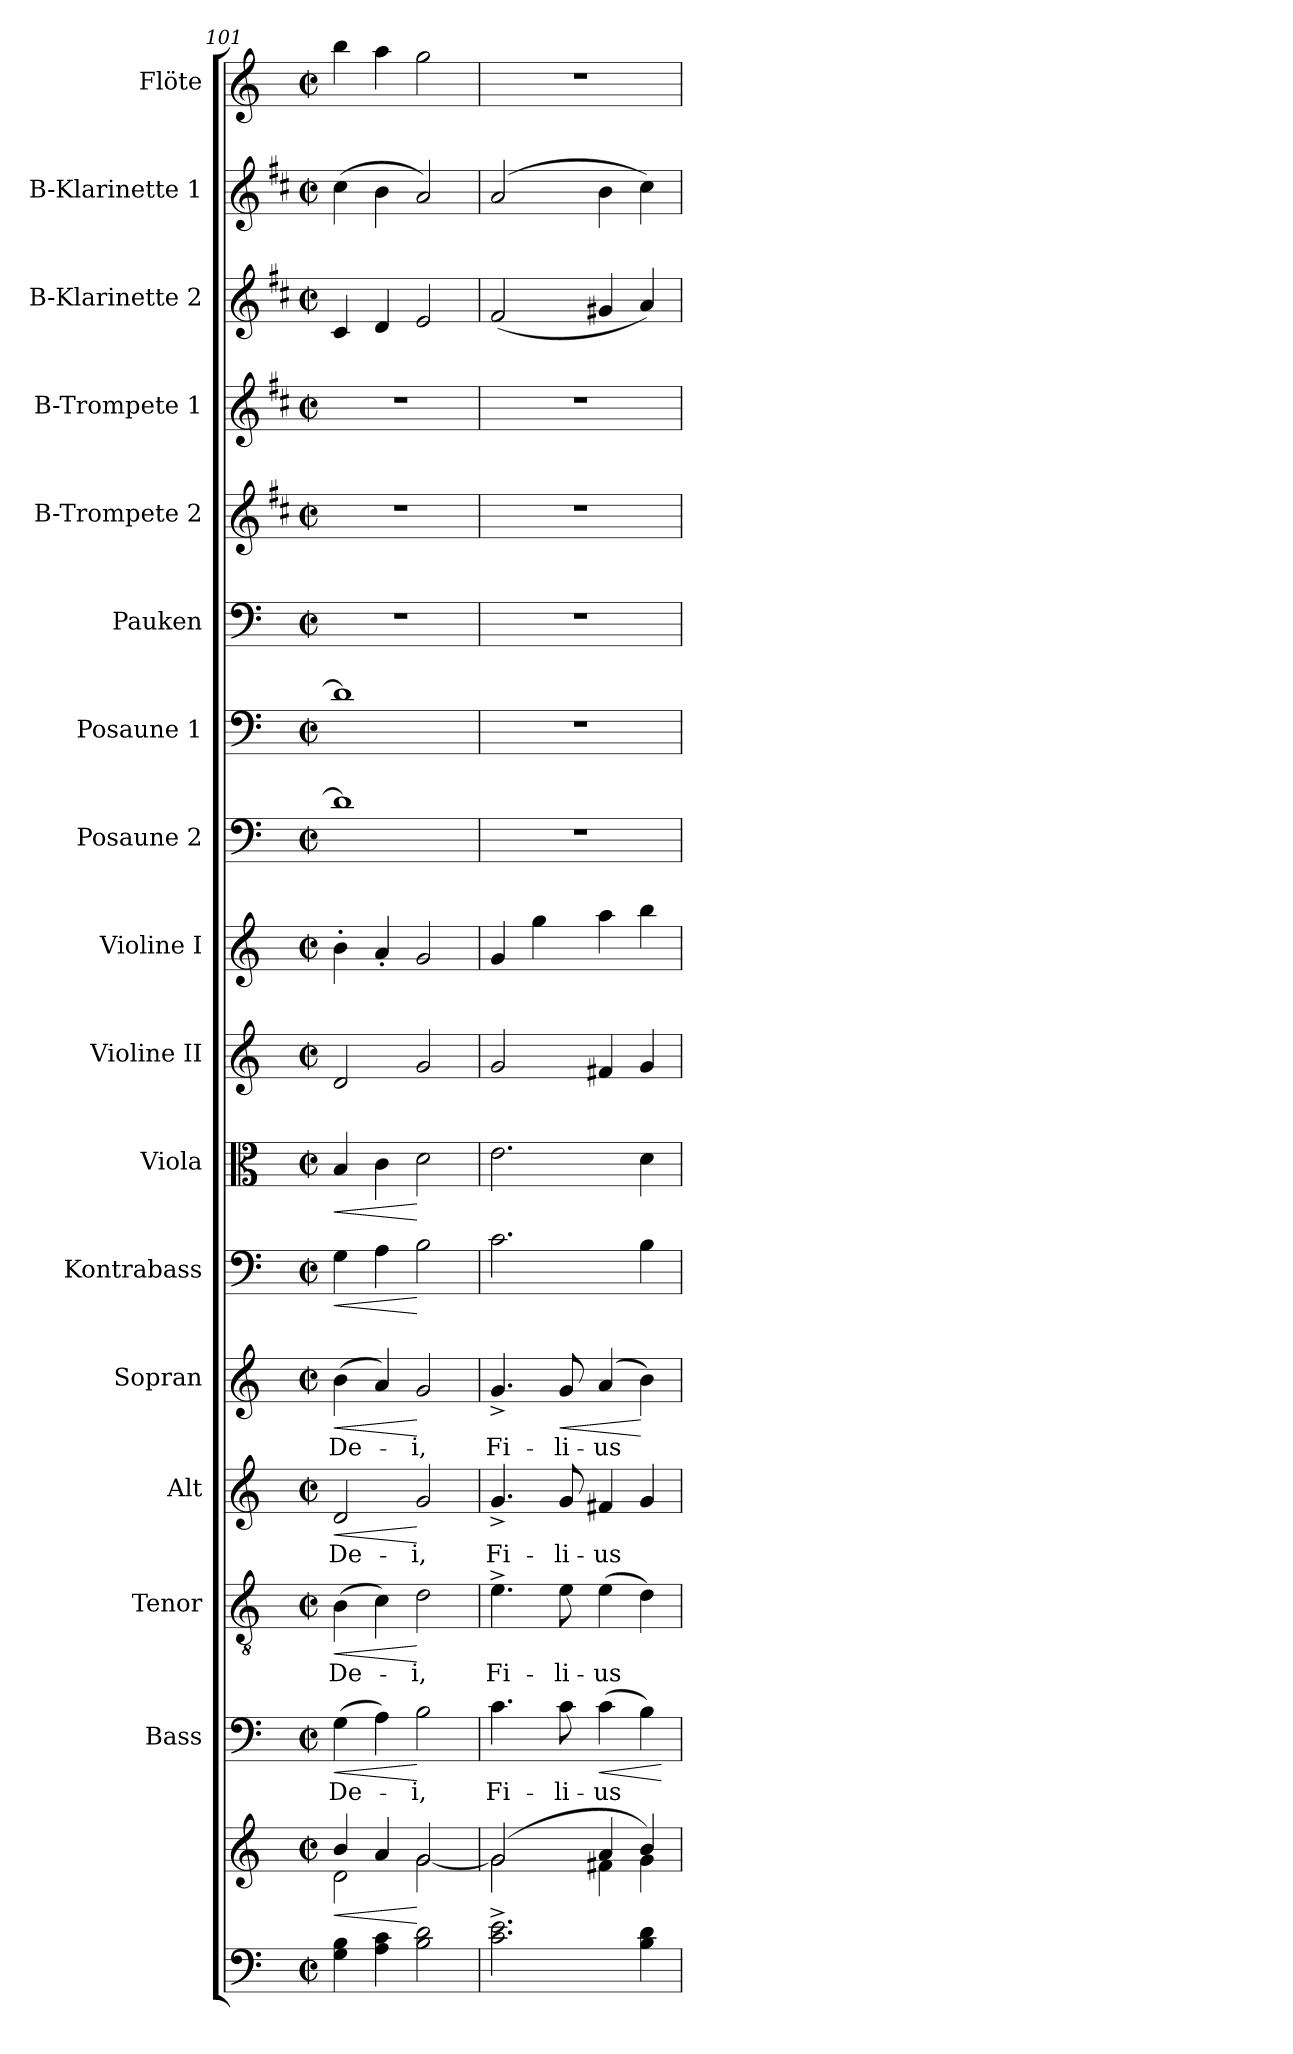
**kern	**kern	**dynam	**kern	**text	**dynam	**kern	**text	**dynam	**kern	**text	**dynam	**kern	**text	**dynam	**kern	**dynam	**kern	**dynam	**kern	**kern	**kern	**kern	**kern	**kern	**kern	**kern	**kern	**kern
*part17	*part17	*part17	*part16	*part16	*part16	*part15	*part15	*part15	*part14	*part14	*part14	*part13	*part13	*part13	*part12	*part12	*part11	*part11	*part10	*part9	*part8	*part7	*part6	*part5	*part4	*part3	*part2	*part1
*staff18	*staff17	*staff17/18	*staff16	*staff16	*staff16	*staff15	*staff15	*staff15	*staff14	*staff14	*staff14	*staff13	*staff13	*staff13	*staff12	*staff12	*staff11	*staff11	*staff10	*staff9	*staff8	*staff7	*staff6	*staff5	*staff4	*staff3	*staff2	*staff1
*	*	*	*I"Bass	*	*	*I"Tenor	*	*	*I"Alt	*	*	*I"Sopran	*	*	*I"Kontrabass	*	*I"Viola	*	*I"Violine II	*I"Violine I	*I"Posaune 2	*I"Posaune 1	*I"Pauken	*I"B-Trompete 2	*I"B-Trompete 1	*I"B-Klarinette 2	*I"B-Klarinette 1	*I"Flöte
*	*	*	*I'B.	*	*	*I'T.	*	*	*I'A.	*	*	*I'S.	*	*	*I'Kb.	*	*I'Vla.	*	*I'Vl. II	*I'Vl. I	*I'Pos. 2	*I'Pos. 1	*I'Pk.	*I'B Trp. 2	*I'B Trp. 1	*I'B Kl. 2	*I'B Kl. 1	*I'Fl.
*clefF4	*clefG2	*	*clefF4	*	*	*clefGv2	*	*	*clefG2	*	*	*clefG2	*	*	*clefF4	*	*clefC3	*	*clefG2	*clefG2	*clefF4	*clefF4	*clefF4	*clefG2	*clefG2	*clefG2	*clefG2	*clefG2
*	*	*	*	*	*	*	*	*	*	*	*	*	*	*	*ITrd7c12	*	*	*	*	*	*	*	*	*ITrd1c2	*ITrd1c2	*ITrd1c2	*ITrd1c2	*
*k[]	*k[]	*	*k[]	*	*	*k[]	*	*	*k[]	*	*	*k[]	*	*	*k[]	*	*k[]	*	*k[]	*k[]	*k[]	*k[]	*k[]	*k[]	*k[]	*k[]	*k[]	*k[]
*C:	*C:	*	*C:	*	*	*C:	*	*	*C:	*	*	*C:	*	*	*C:	*	*C:	*	*C:	*C:	*C:	*C:	*C:	*C:	*C:	*C:	*C:	*C:
*M2/2	*M2/2	*	*M2/2	*	*	*M2/2	*	*	*M2/2	*	*	*M2/2	*	*	*M2/2	*	*M2/2	*	*M2/2	*M2/2	*M2/2	*M2/2	*M2/2	*M2/2	*M2/2	*M2/2	*M2/2	*M2/2
*met(c|)	*met(c|)	*	*met(c|)	*	*	*met(c|)	*	*	*met(c|)	*	*	*met(c|)	*	*	*met(c|)	*	*met(c|)	*	*met(c|)	*met(c|)	*met(c|)	*met(c|)	*met(c|)	*met(c|)	*met(c|)	*met(c|)	*met(c|)	*met(c|)
=101	=101	=101	=101	=101	=101	=101	=101	=101	=101	=101	=101	=101	=101	=101	=101	=101	=101	=101	=101	=101	=101	=101	=101	=101	=101	=101	=101	=101
!	!	!LO:HP:b	!	!LO:LY:b	!LO:HP:b	!	!LO:LY:b	!LO:HP:b	!	!LO:LY:b	!LO:HP:b	!	!LO:LY:b	!LO:HP:b	!	!LO:HP:b	!	!LO:HP:b	!	!	!	!	!	!	!	!	!	!
*	*^	*	*	*	*	*	*	*	*	*	*	*	*	*	*	*	*	*	*	*	*	*	*	*	*	*	*	*
4G\ 4B\	4b/	2d\	<	(>4G\	De-	<	(>4B\	De-	<	2d/	De-	<	(>4b\	De-	<	4GG\	<	4B/	<	2d/	4b'>\	1d]	1d]	1r	1r	1r	4B/	(>4b\	4bb\
4A\ 4c\	4a/	.	.	4A\)	.	.	4c\)	.	.	.	.	.	4a/)	.	.	4AA\	.	4c\	.	.	4a'</	.	.	.	.	.	4c/	4a\	4aa\
!	!	!	!	!	!LO:LY:b	!	!	!LO:LY:b	!	!	!LO:LY:b	!	!	!LO:LY:b	!	!	!	!	!	!	!	!	!	!	!	!	!	!	!
2B\ 2d\	2g/	[<2g\	[	2B\	-i,	[	2d\	-i,	[	2g/	-i,	[	2g/	-i,	[	2BB\	[	2d\	[	2g/	2g/	.	.	.	.	.	2d/	2g/)	2gg\
=102	=102	=102	=102	=102	=102	=102	=102	=102	=102	=102	=102	=102	=102	=102	=102	=102	=102	=102	=102	=102	=102	=102	=102	=102	=102	=102	=102	=102	=102
!	!	!	!	!	!LO:LY:b	!	!	!LO:LY:b	!	!	!LO:LY:b	!	!	!LO:LY:b	!	!	!	!	!	!	!	!	!	!	!	!	!	!	!
2.c\^> 2.e\^>	(2g/	2g\]	.	4.c\	Fi-	.	4.e^>\	Fi-	.	4.g^>/	Fi-	.	4.g^>/	Fi-	.	2.C\	.	2.e\	.	2g/	4g/	1r	1r	1r	1r	1r	(<2e/	(2g/	1r
.	.	.	.	.	.	.	.	.	.	.	.	.	.	.	.	.	.	.	.	.	4gg\	.	.	.	.	.	.	.	.
!	!	!	!	!	!LO:LY:b	!	!	!LO:LY:b	!	!	!LO:LY:b	!	!	!LO:LY:b	!LO:HP:b	!	!	!	!	!	!	!	!	!	!	!	!	!	!
.	.	.	.	8c\	-li-	.	8e\	-li-	.	8g/	-li-	.	8g/	-li-	<	.	.	.	.	.	.	.	.	.	.	.	.	.	.
!	!	!	!	!	!LO:LY:b	!LO:HP:b	!	!LO:LY:b	!	!	!LO:LY:b	!	!	!LO:LY:b	!	!	!	!	!	!	!	!	!	!	!	!	!	!	!
.	4a/	4f#X\	.	(>4c\	-us	<	(>4e\	-us	.	4f#X/	-us	.	(4a/	-us	.	.	.	.	.	4f#X/	4aa\	.	.	.	.	.	4f#X/	4a\	.
4B\ 4d\	4b/)	4g\	.	4B\)	.	.	4d\)	.	.	4g/	.	.	4b\)	.	[	4BB\	.	4d\	.	4g/	4bb\	.	.	.	.	.	4g/)	4b\)	.
*	*v	*v	*	*	*	*	*	*	*	*	*	*	*	*	*	*	*	*	*	*	*	*	*	*	*	*	*	*	*
.	.	.	.	.	[	.	.	.	.	.	.	.	.	.	.	.	.	.	.	.	.	.	.	.	.	.	.	.
=	=	=	=	=	=	=	=	=	=	=	=	=	=	=	=	=	=	=	=	=	=	=	=	=	=	=	=	=
*-	*-	*-	*-	*-	*-	*-	*-	*-	*-	*-	*-	*-	*-	*-	*-	*-	*-	*-	*-	*-	*-	*-	*-	*-	*-	*-	*-	*-
